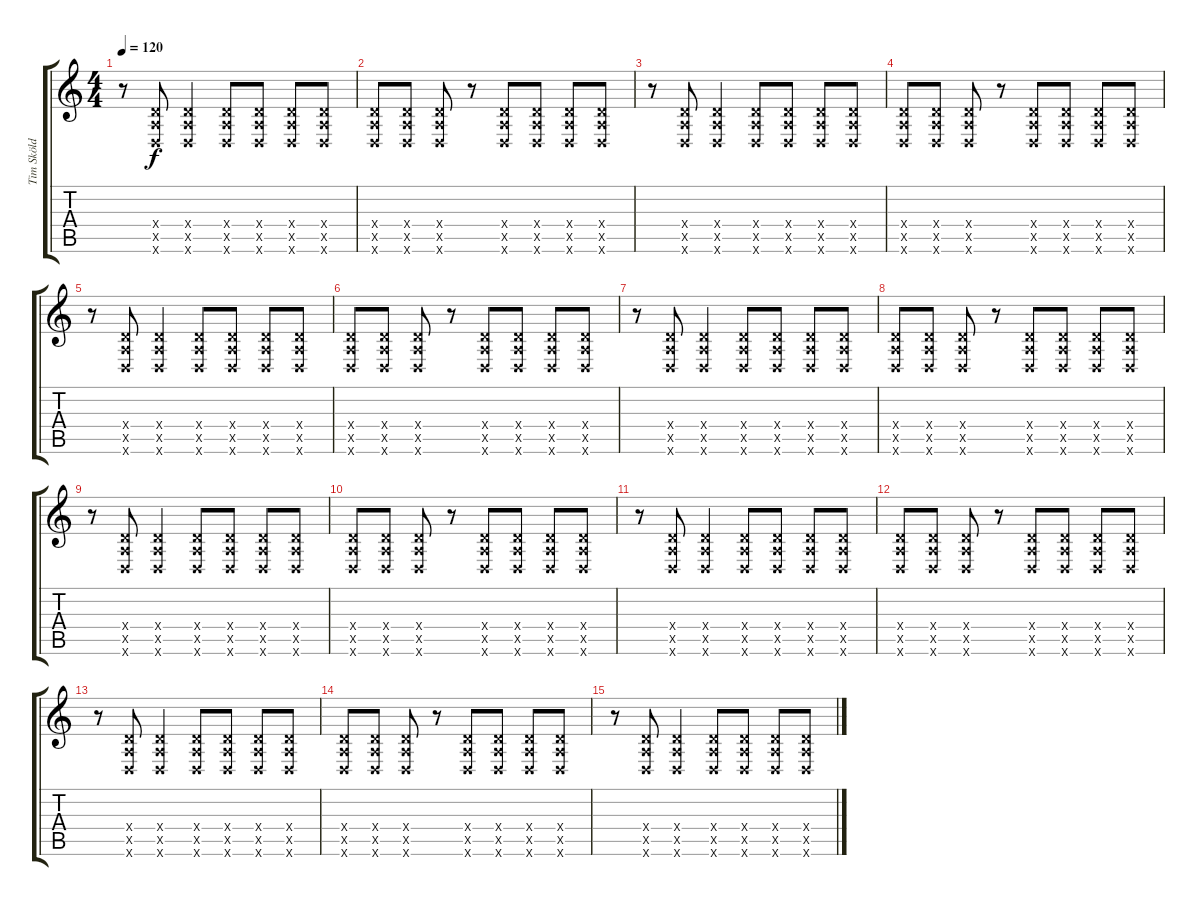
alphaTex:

\track ("Tim Sköld" "Tim Sköld") {instrument distortionguitar}
\staff {score tabs}
\tuning (E4 B3 G3 D3 A2 D2) {hide}
\ts (4 4)
\tempo 120
\clef g2
\ks c
r.8{dy f} (0.4{x} 0.5{x} 0.6{x}).8 (0.4{x} 0.5{x} 0.6{x}).4 (0.4{x} 0.5{x} 0.6{x}).8 (0.4{x} 0.5{x} 0.6{x}).8 (0.4{x} 0.5{x} 0.6{x}).8 (0.4{x} 0.5{x} 0.6{x}).8 |
(0.4{x} 0.5{x} 0.6{x}).8 (0.4{x} 0.5{x} 0.6{x}).8 (0.4{x} 0.5{x} 0.6{x}).8 r.8 (0.4{x} 0.5{x} 0.6{x}).8 (0.4{x} 0.5{x} 0.6{x}).8 (0.4{x} 0.5{x} 0.6{x}).8 (0.4{x} 0.5{x} 0.6{x}).8 |
r.8 (0.4{x} 0.5{x} 0.6{x}).8 (0.4{x} 0.5{x} 0.6{x}).4 (0.4{x} 0.5{x} 0.6{x}).8 (0.4{x} 0.5{x} 0.6{x}).8 (0.4{x} 0.5{x} 0.6{x}).8 (0.4{x} 0.5{x} 0.6{x}).8 |
(0.4{x} 0.5{x} 0.6{x}).8 (0.4{x} 0.5{x} 0.6{x}).8 (0.4{x} 0.5{x} 0.6{x}).8 r.8 (0.4{x} 0.5{x} 0.6{x}).8 (0.4{x} 0.5{x} 0.6{x}).8 (0.4{x} 0.5{x} 0.6{x}).8 (0.4{x} 0.5{x} 0.6{x}).8 |
r.8 (0.4{x} 0.5{x} 0.6{x}).8 (0.4{x} 0.5{x} 0.6{x}).4 (0.4{x} 0.5{x} 0.6{x}).8 (0.4{x} 0.5{x} 0.6{x}).8 (0.4{x} 0.5{x} 0.6{x}).8 (0.4{x} 0.5{x} 0.6{x}).8 |
(0.4{x} 0.5{x} 0.6{x}).8 (0.4{x} 0.5{x} 0.6{x}).8 (0.4{x} 0.5{x} 0.6{x}).8 r.8 (0.4{x} 0.5{x} 0.6{x}).8 (0.4{x} 0.5{x} 0.6{x}).8 (0.4{x} 0.5{x} 0.6{x}).8 (0.4{x} 0.5{x} 0.6{x}).8 |
r.8 (0.4{x} 0.5{x} 0.6{x}).8 (0.4{x} 0.5{x} 0.6{x}).4 (0.4{x} 0.5{x} 0.6{x}).8 (0.4{x} 0.5{x} 0.6{x}).8 (0.4{x} 0.5{x} 0.6{x}).8 (0.4{x} 0.5{x} 0.6{x}).8 |
(0.4{x} 0.5{x} 0.6{x}).8 (0.4{x} 0.5{x} 0.6{x}).8 (0.4{x} 0.5{x} 0.6{x}).8 r.8 (0.4{x} 0.5{x} 0.6{x}).8 (0.4{x} 0.5{x} 0.6{x}).8 (0.4{x} 0.5{x} 0.6{x}).8 (0.4{x} 0.5{x} 0.6{x}).8 |
r.8 (0.4{x} 0.5{x} 0.6{x}).8 (0.4{x} 0.5{x} 0.6{x}).4 (0.4{x} 0.5{x} 0.6{x}).8 (0.4{x} 0.5{x} 0.6{x}).8 (0.4{x} 0.5{x} 0.6{x}).8 (0.4{x} 0.5{x} 0.6{x}).8 |
(0.4{x} 0.5{x} 0.6{x}).8 (0.4{x} 0.5{x} 0.6{x}).8 (0.4{x} 0.5{x} 0.6{x}).8 r.8 (0.4{x} 0.5{x} 0.6{x}).8 (0.4{x} 0.5{x} 0.6{x}).8 (0.4{x} 0.5{x} 0.6{x}).8 (0.4{x} 0.5{x} 0.6{x}).8 |
r.8 (0.4{x} 0.5{x} 0.6{x}).8 (0.4{x} 0.5{x} 0.6{x}).4 (0.4{x} 0.5{x} 0.6{x}).8 (0.4{x} 0.5{x} 0.6{x}).8 (0.4{x} 0.5{x} 0.6{x}).8 (0.4{x} 0.5{x} 0.6{x}).8 |
(0.4{x} 0.5{x} 0.6{x}).8 (0.4{x} 0.5{x} 0.6{x}).8 (0.4{x} 0.5{x} 0.6{x}).8 r.8 (0.4{x} 0.5{x} 0.6{x}).8 (0.4{x} 0.5{x} 0.6{x}).8 (0.4{x} 0.5{x} 0.6{x}).8 (0.4{x} 0.5{x} 0.6{x}).8 |
r.8 (0.4{x} 0.5{x} 0.6{x}).8 (0.4{x} 0.5{x} 0.6{x}).4 (0.4{x} 0.5{x} 0.6{x}).8 (0.4{x} 0.5{x} 0.6{x}).8 (0.4{x} 0.5{x} 0.6{x}).8 (0.4{x} 0.5{x} 0.6{x}).8 |
(0.4{x} 0.5{x} 0.6{x}).8 (0.4{x} 0.5{x} 0.6{x}).8 (0.4{x} 0.5{x} 0.6{x}).8 r.8 (0.4{x} 0.5{x} 0.6{x}).8 (0.4{x} 0.5{x} 0.6{x}).8 (0.4{x} 0.5{x} 0.6{x}).8 (0.4{x} 0.5{x} 0.6{x}).8 |
r.8 (0.4{x} 0.5{x} 0.6{x}).8 (0.4{x} 0.5{x} 0.6{x}).4 (0.4{x} 0.5{x} 0.6{x}).8 (0.4{x} 0.5{x} 0.6{x}).8 (0.4{x} 0.5{x} 0.6{x}).8 (0.4{x} 0.5{x} 0.6{x}).8
